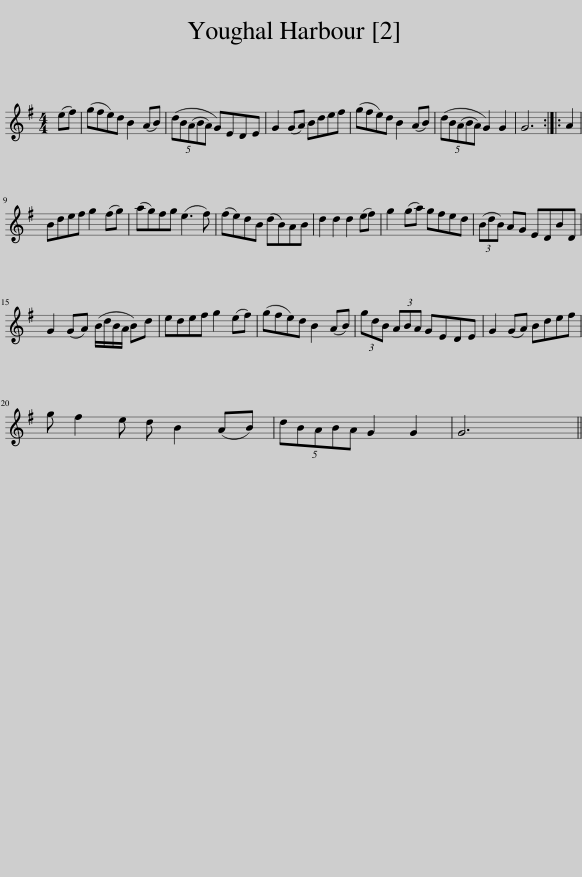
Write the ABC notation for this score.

X:1
L:1/8
M:4/4
I:linebreak $
K:G
V:1 treble
V:1
 (ef) | (gfe)d B2 (AB) | (5:2:5(dB(ABA) G)EDE | G2 (GA) Bdef | (gfe)d B2 (AB) | %5
 (5:2:5(dB(ABA) G2) G2 | G6 :: A2 |$ Bdef g2 (fg) | (ag)fg (e3 f) | %10
 (fe)dB (dB)AB | d2 d2 d2 (ef) | g2 (ga) gfed | (3(BdB) AG EDBD |$ G2 (GA) (B/d/B/A/ B)d | %15
 edef g2 (ef) | (gfe)d B2 (AB) | (3gdB (3ABA GEDE | G2 (GA) Bdef |$ g f2 e d B2 (AB) | %20
 (5:2:5dBABA G2 G2 | G6 || %22
